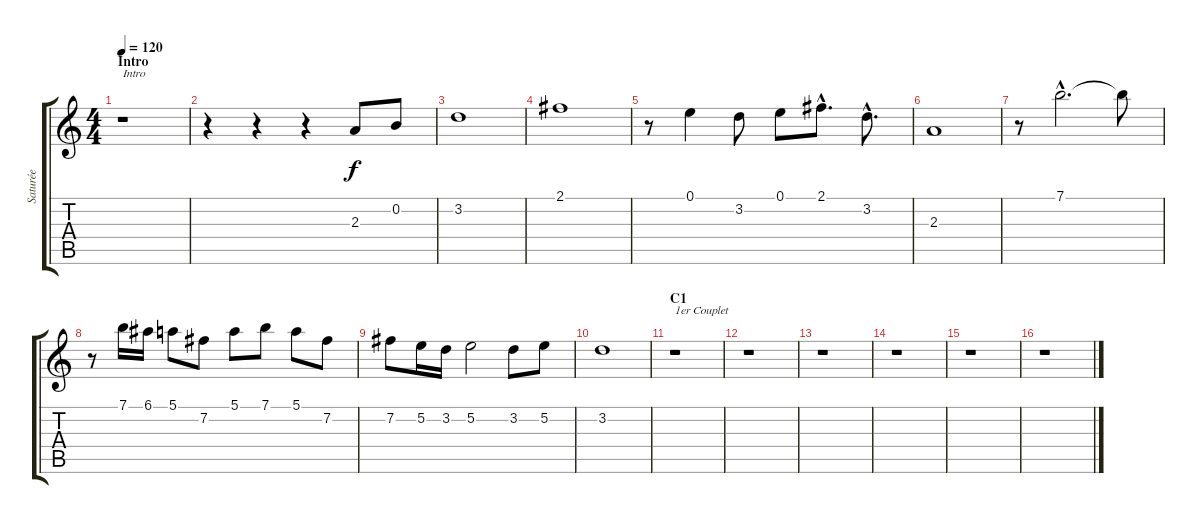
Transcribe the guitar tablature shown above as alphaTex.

\track ("Saturée" "Saturée") {instrument overdrivenguitar}
\staff {score tabs}
\tuning (E4 B3 G3 D3 A2 E2) {hide}
\ts (4 4)
\section ("" "Intro")
\tempo 120
\clef g2
\ks c
r.1{txt "Intro" dy f instrument overdrivenguitar} |
r.4 r.4 r.4 2.3.8 0.2.8 |
3.2.1 |
2.1.1 |
r.8 0.1.4 3.2.8 0.1.8 2.1{hac}.8{d} 3.2{hac}.8{d} |
2.3.1 |
r.8 7.1{hac}.2{d} 7.1{t}.8 |
r.8 7.1.16 6.1.16 5.1.8 7.2.8 5.1.8 7.1.8 5.1.8 7.2.8 |
7.2.8 5.2.16 3.2.16 5.2.2 3.2.8 5.2.8 |
3.2.1 |
\section ("" "C1")
r.1{txt "1er Couplet"} |
r.1 |
r.1 |
r.1 |
r.1 |
r.1
